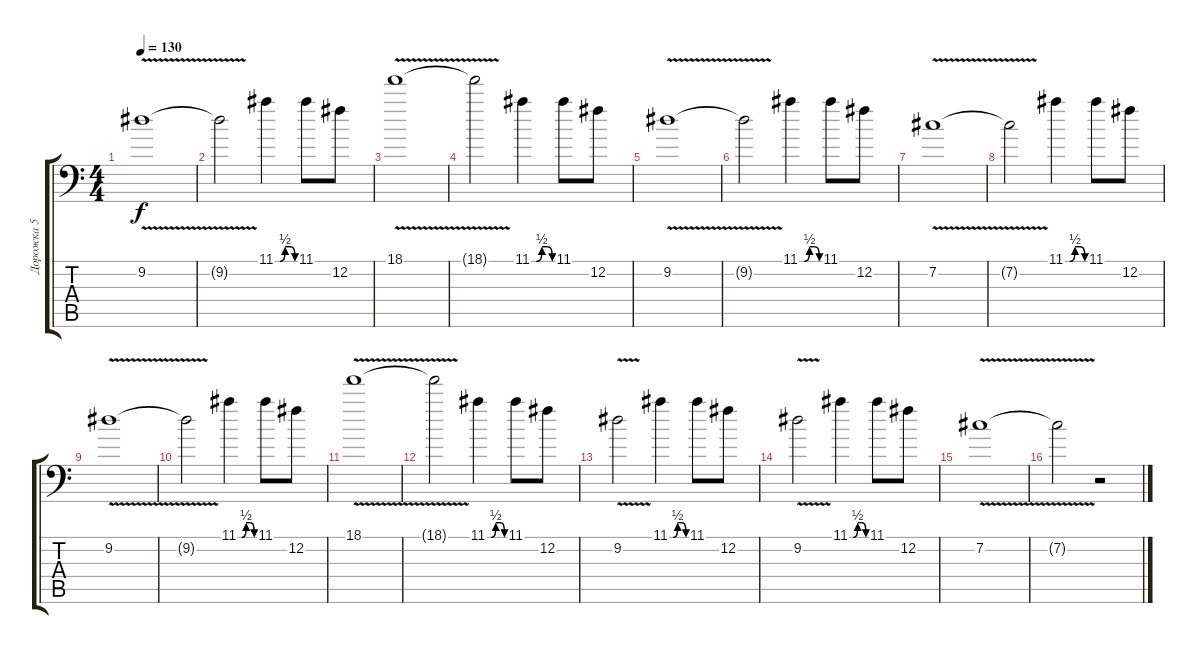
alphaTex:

\track ("Дорожка 5" "Дорожка 5") {instrument distortionguitar}
\staff {score tabs}
\tuning (B3 Gb3 D3 A2 E2 A1) {hide}
\ts (4 4)
\tempo 130
\clef f4
\ks c
9.2{v}.1{dy f} |
9.2{v t}.2 11.1{be (custom 0 0 14 0 30 2 45 2 60 0)}.4 11.1.8 12.2.8 |
18.1{v}.1 |
18.1{t}.2 11.1{be (custom 0 0 14 0 30 2 45 2 60 0)}.4 11.1.8 12.2.8 |
9.2{v}.1 |
9.2{v t}.2 11.1{be (custom 0 0 14 0 30 2 45 2 60 0)}.4 11.1.8 12.2.8 |
7.2{v}.1 |
7.2{t}.2 11.1{be (custom 0 0 14 0 30 2 45 2 60 0)}.4 11.1.8 12.2.8 |
9.2{v}.1 |
9.2{v t}.2 11.1{be (custom 0 0 14 0 30 2 45 2 60 0)}.4 11.1.8 12.2.8 |
18.1{v}.1 |
18.1{t}.2 11.1{be (custom 0 0 14 0 30 2 45 2 60 0)}.4 11.1.8 12.2.8 |
9.2{v}.2 11.1{be (custom 0 0 14 0 30 2 45 2 60 0)}.4 11.1.8 12.2.8 |
9.2{v}.2 11.1{be (custom 0 0 14 0 30 2 45 2 60 0)}.4 11.1.8 12.2.8 |
7.2{v}.1 |
7.2{t}.2 r.2
